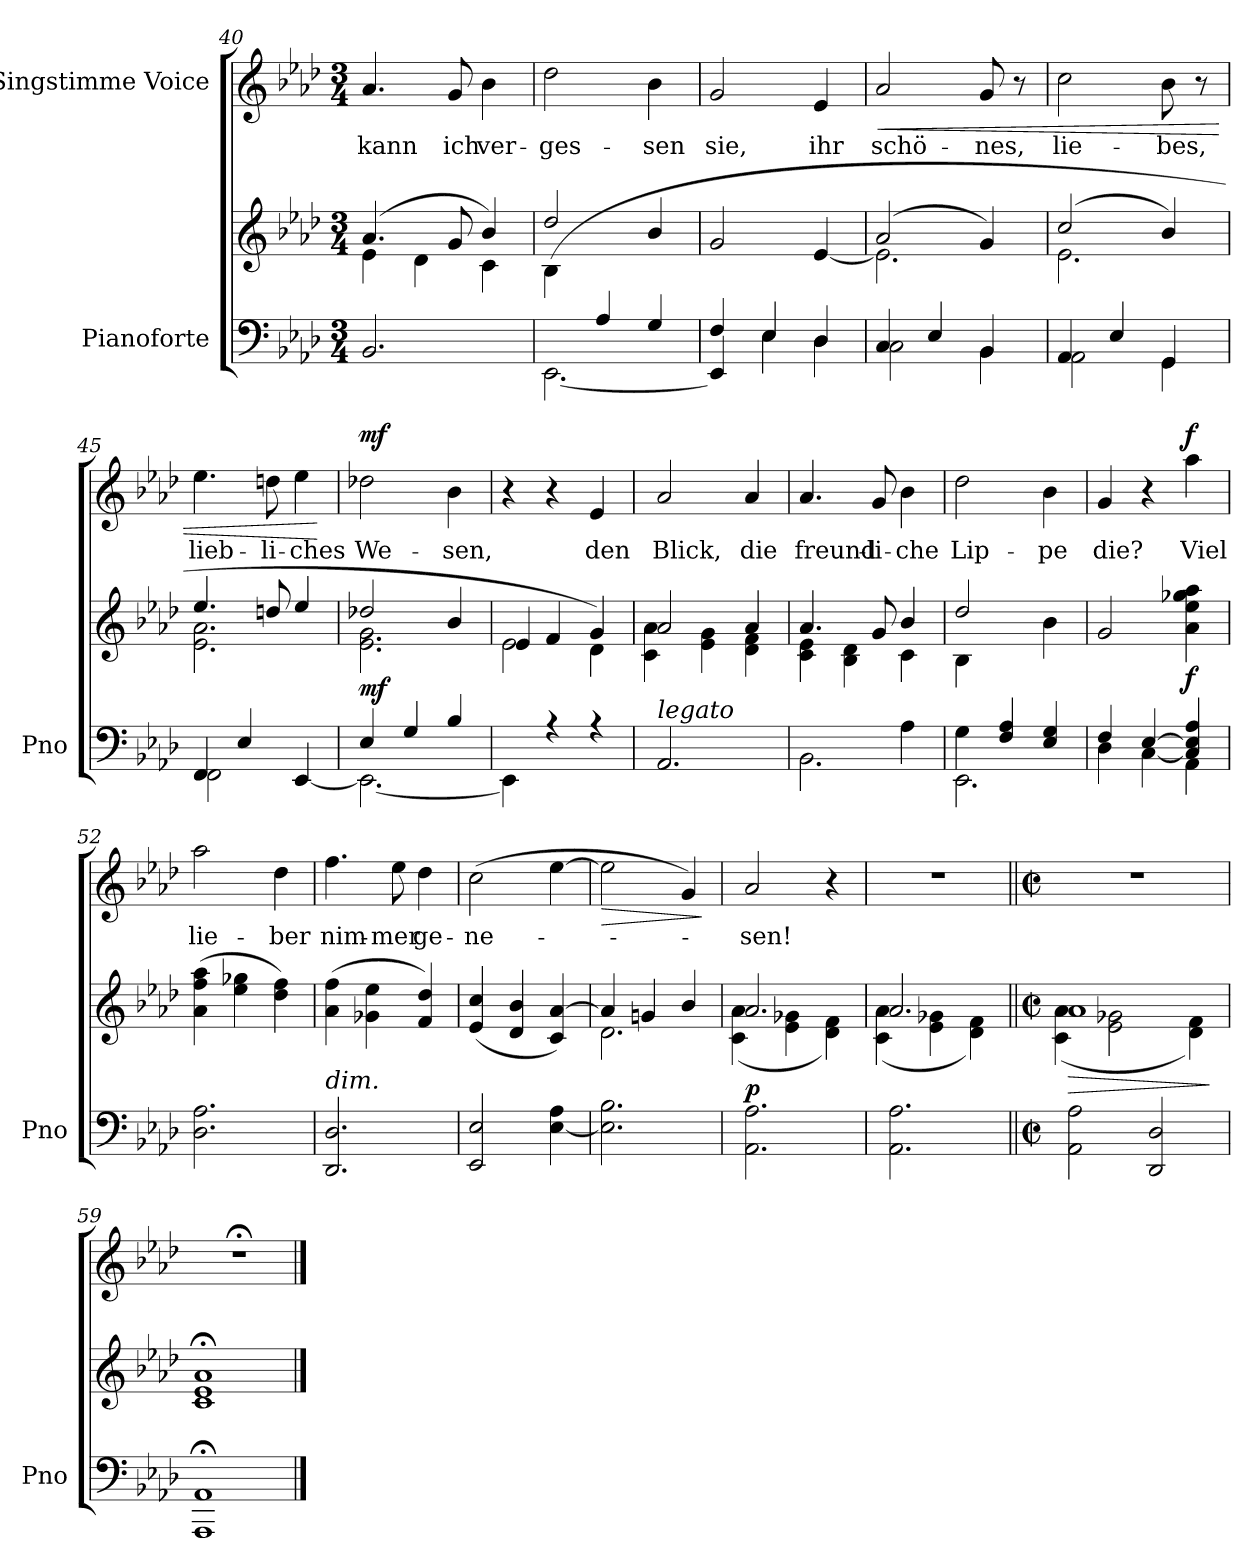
**kern	**kern	**dynam	**kern	**text	**dynam
*part2	*part2	*part2	*part1	*part1	*part1
*staff3	*staff2	*staff2/3	*staff1	*staff1	*staff1
*I"Pianoforte	*	*	*I"Singstimme Voice	*	*
*I'Pno	*	*	*	*	*
*clefF4	*clefG2	*	*clefG2	*	*
*k[b-e-a-d-]	*k[b-e-a-d-]	*	*k[b-e-a-d-]	*	*
*M3/4	*M3/4	*	*M3/4	*	*
=40	=40	=40	=40	=40	=40
*	*^	*	*	*	*
!	!	!	!	!	!LO:LY:b	!
2.BB-/	(>4.a-/	4e-\	.	4.a-/	kann	.
.	.	4d-\	.	.	.	.
!	!	!	!	!	!LO:LY:b	!
.	8g/	.	.	8g/	ich	.
!	!	!	!	!	!LO:LY:b	!
.	4b-/)	4c\	.	4b-\	ver-	.
=41	=41	=41	=41	=41	=41	=41
*^	*	*	*	*	*	*
!	!	!	!	!	!	!LO:LY:b	!
4ryy	[2.EE-\	2dd-/	(>4B-\	.	2dd-\	-ges-	.
4A-/	.	.	2ryy	.	.	.	.
!	!	!	!	!	!	!LO:LY:b	!
4G/	.	4b-/	.	.	4b-\	-sen	.
*	*	*v	*v	*	*	*	*
=42	=42	=42	=42	=42	=42	=42
!	!	!	!	!	!LO:LY:b	!
4F/	4EE-/]	2g/	.	2g/	sie,	.
4E-/	4E-\	.	.	.	.	.
!	!	!	!	!	!LO:LY:b	!
4D-/)	4D-\	[4e-/	.	4e-/	ihr	.
=43	=43	=43	=43	=43	=43	=43
*	*	*^	*	*	*	*
!	!	!	!	!	!	!LO:LY:b	!LO:HP:b
4C/	2C\	(>2a-/	2.e-\]	.	2a-/	schö-	<
4E-/	.	.	.	.	.	.	.
!	!	!	!	!	!	!LO:LY:b	!
4BB-/	4BB-\	4g/)	.	.	8g/	-nes,	.
.	.	.	.	.	8r	.	.
!!LO:LB:g=z
=44	=44	=44	=44	=44	=44	=44	=44
!	!	!	!	!	!	!LO:LY:b	!
4AA-/	2AA-\	(>2cc/	2.e-\	.	2cc\	lie-	.
4E-/	.	.	.	.	.	.	.
!	!	!	!	!	!	!LO:LY:b	!
4GG/	4GG\	4b-/)	.	.	8b-\	-bes,	.
.	.	.	.	.	8r	.	.
=45	=45	=45	=45	=45	=45	=45	=45
!	!	!	!	!	!	!LO:LY:b	!
4FF/	2FF\	4.ee-/	2.e-\ 2.a-\	.	4.ee-\	lieb-	.
4E-/	.	.	.	.	.	.	.
!	!	!	!	!	!	!LO:LY:b	!
.	.	8ddn/	.	.	8ddn\	-li-	.
!	!	!	!	!	!	!LO:LY:b	!
[4EE-/	4ryy	4ee-/	.	.	4ee-\	-ches	.
*v	*v	*	*	*	*	*	*
*	*v	*v	*	*	*	*
.	.	.	.	.	[
=46	=46	=46	=46	=46	=46
*^	*^	*	*	*	*
!	!	!	!	!LO:DY:a=2	!	!LO:LY:b	!LO:DY:a
(>4E-/	2.EE-\_	2dd-X/	2.e-\ 2.g\	mf	2dd-X\	We-	mf
4G/	.	.	.	.	.	.	.
!	!	!	!	!	!	!LO:LY:b	!
4B-/	.	4b-/	.	.	4b-\	-sen,	.
*v	*v	*	*	*	*	*	*
=47	=47	=47	=47	=47	=47	=47
4EE-\]	2e-\	4e-/	.	4r	.	.
4rA	.	4f/	.	4r	.	.
!	!	!	!	!	!LO:LY:b	!
4rA	4d-\	4g/)	.	4e-/	den	.
=48	=48	=48	=48	=48	=48	=48
!LO:TX:a:i:t=legato	!	!	!	!	!	!
!	!	!	!	!	!LO:LY:b	!
2.AA-/	2a-/	4c\ 4a-\	.	2a-/	Blick,	.
.	.	4e-\ 4g\	.	.	.	.
!	!	!	!	!	!LO:LY:b	!
.	4a-/	4d-\ 4f\	.	4a-/	die	.
=49	=49	=49	=49	=49	=49	=49
*^	*	*	*	*	*	*
!	!	!	!	!	!	!LO:LY:b	!
2.BB-\	2ryy	4.a-/	4c\ 4e-\	.	4.a-/	freund-	.
.	.	.	4B-\ 4d-\	.	.	.	.
!	!	!	!	!	!	!LO:LY:b	!
.	.	8g/	.	.	8g/	-li-	.
!	!	!	!	!	!	!LO:LY:b	!
.	4A-\	4b-/	4c\	.	4b-\	-che	.
=50	=50	=50	=50	=50	=50	=50	=50
!	!	!	!	!	!	!LO:LY:b	!
4G\	2.EE-\	2dd-/	4B-\	.	2dd-\	Lip-	.
4F/ 4A-/	.	.	2ryy	.	.	.	.
!	!	!	!	!	!	!LO:LY:b	!
4E-/ 4G/	.	4b-\	.	.	4b-\	-pe	.
*	*	*v	*v	*	*	*	*
=51	=51	=51	=51	=51	=51	=51
!	!	!	!	!	!LO:LY:b	!
4F/	4D-\	2g/	.	4g/	die?	.
[4E-/	[4C\	.	.	4r	.	.
!	!	!	!LO:DY:a=2	!	!LO:LY:b	!LO:DY:a
4C/] 4E-/] 4A-/	4AA-\	4a-\ 4ee-\ 4gg-X\ 4aa-\	f	4aa-\	Viel	f
!!LO:LB:g=z
=52	=52	=52	=52	=52	=52	=52
!	!	!	!	!	!LO:LY:b	!
*v	*v	*	*	*	*	*
2.D-\ 2.A-\	(>4a-\ 4ff\ 4aa-\	.	2aa-\	lie-	.
.	4ee-\ 4gg-X\	.	.	.	.
!	!	!	!	!LO:LY:b	!
.	4dd-\ 4ff\)	.	4dd-\	-ber	.
=53	=53	=53	=53	=53	=53
!LO:TX:a:i:t=dim.	!	!	!	!	!
!	!	!	!	!LO:LY:b	!
2.DD-/ 2.D-/	(>4a-\ 4ff\	.	4.ff\	nim-	.
.	4g-X\ 4ee-\	.	.	.	.
!	!	!	!	!LO:LY:b	!
.	.	.	8ee-\	-mer	.
!	!	!	!	!LO:LY:b	!
.	4f/ 4dd-/)	.	4dd-\	ge-	.
=54	=54	=54	=54	=54	=54
!	!	!	!	!LO:LY:b	!
2EE-/ 2E-/	(<4e-/ 4cc/	.	(>2cc\	-ne-	.
.	4d-/ 4b-/	.	.	.	.
[4E-\ 4A-\	4c/ [4a-/)	.	[4ee-\	.	.
=55	=55	=55	=55	=55	=55
*	*^	*	*	*	*
!	!	!	!	!	!	!LO:HP:b
2.E-\] 2.B-\	4a-/]	2.d-\	.	2ee-\]	.	>
.	4gn/	.	.	.	.	.
.	4b-/	.	.	4g/)	.	.
*	*v	*v	*	*	*	*
.	.	.	.	.	]
=56	=56	=56	=56	=56	=56
*	*^	*	*	*	*
!	!	!	!LO:DY:a=2	!	!LO:LY:b	!
2.AA-\ 2.A-\	2.a-/	(<4c\ 4a-\	p	2a-/	-sen!	.
.	.	4e-\ 4g-X\	.	.	.	.
.	.	4d-\ 4f\)	.	4r	.	.
=57	=57	=57	=57	=57	=57	=57
2.AA-\ 2.A-\	2.a-/	(<4c\ 4a-\	.	2.r	.	.
.	.	4e-\ 4g-X\	.	.	.	.
.	.	4d-\ 4f\)	.	.	.	.
=58||	=58||	=58||	=58||	=58||	=58||	=58||
*M2/2	*M2/2	*	*	*M2/2	*	*
*met(c|)	*met(c|)	*	*	*met(c|)	*	*
!	!	!	!LO:HP:b	!	!	!
2AA-\ 2A-\	1a-	(<4c\ 4a-\	>	1r	.	.
.	.	2e-\ 2g-X\	.	.	.	.
2DD-/ 2D-/	.	.	.	.	.	.
.	.	4d-\ 4f\)	.	.	.	.
*	*v	*v	*	*	*	*
.	.	]	.	.	.
=59	=59	=59	=59	=59	=59
1AAA-;< 1AA-;<	1c;< 1e-;< 1a-;<	.	1r;<	.	.
==	==	==	==	==	==
*-	*-	*-	*-	*-	*-
